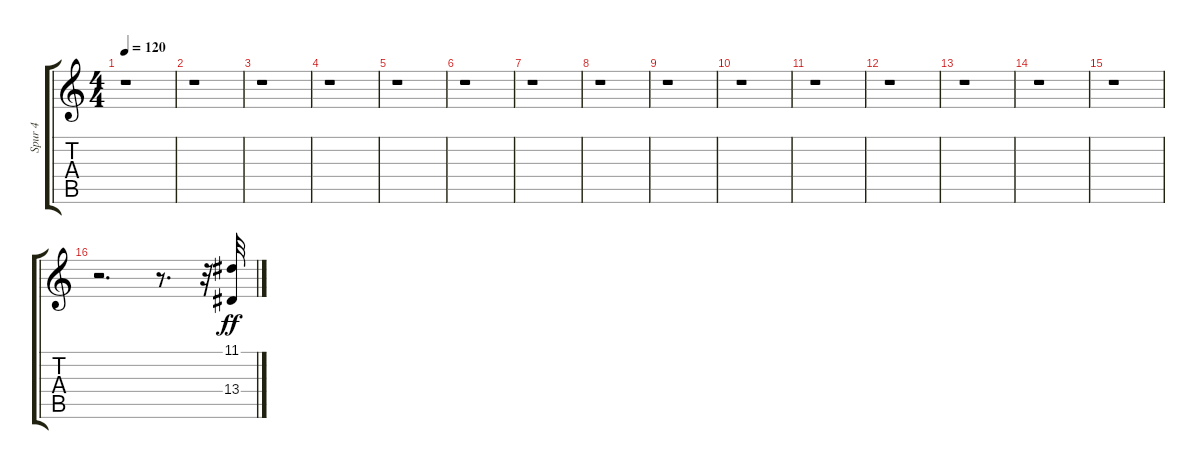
\track ("Spur 4" "Spur 4") {instrument whistle}
\staff {score tabs}
\tuning (E4 B3 G3 D3 A2 E2) {hide}
\ts (4 4)
\tempo 120
\clef g2
\ks c
r.1{dy mp} |
r.1 |
r.1 |
r.1 |
r.1 |
r.1 |
r.1 |
r.1 |
r.1 |
r.1 |
r.1 |
r.1 |
r.1 |
r.1 |
r.1 |
r.2{d} r.8{d} r.32 (11.1 13.4).32{dy ff}
